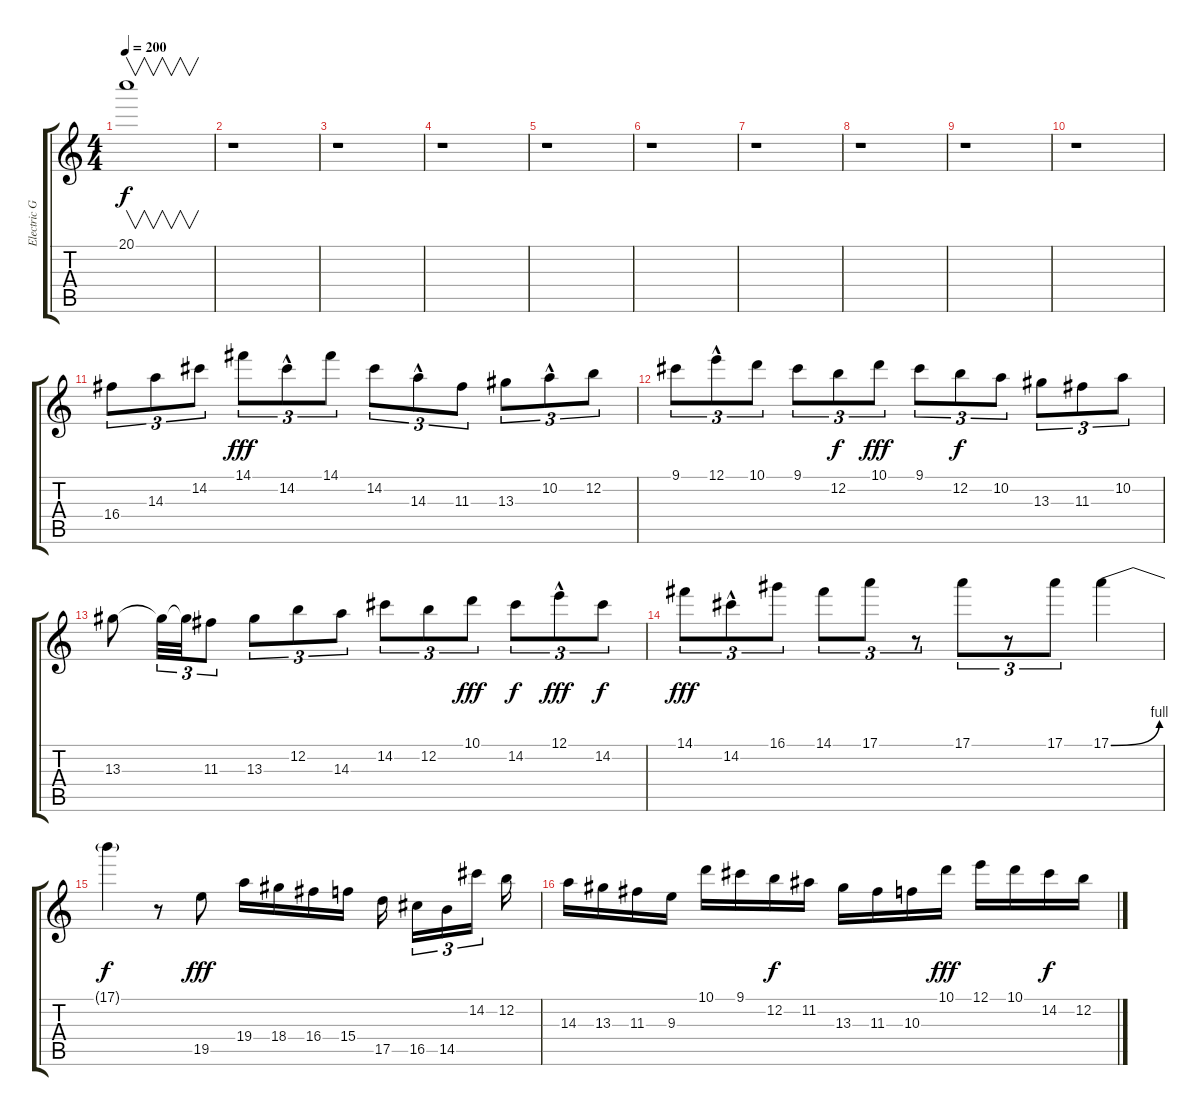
\track ("Electric Guitar" "Electric G") {instrument distortionguitar}
\staff {score tabs}
\tuning (E4 B3 G3 D3 A2 E2) {hide}
\ts (4 4)
\tempo 200
\clef g2
\ks c
20.1.1{v dy f} |
r.1 |
r.1 |
r.1 |
r.1 |
r.1 |
r.1 |
r.1 |
r.1 |
r.1 |
16.4.8{tu (3 2)} 14.3.8{tu (3 2)} 14.2.8{tu (3 2)} 14.1.8{tu (3 2) dy fff} 14.2{hac}.8{tu (3 2)} 14.1.8{tu (3 2)} 14.2.8{tu (3 2)} 14.3{hac}.8{tu (3 2)} 11.3.8{tu (3 2)} 13.3.8{tu (3 2)} 10.2{hac}.8{tu (3 2)} 12.2.8{tu (3 2)} |
9.1.8{tu (3 2)} 12.1{hac}.8{tu (3 2)} 10.1.8{tu (3 2)} 9.1.8{tu (3 2)} 12.2.8{tu (3 2) dy f} 10.1.8{tu (3 2) dy fff} 9.1.8{tu (3 2)} 12.2.8{tu (3 2) dy f} 10.2.8{tu (3 2)} 13.3.8{tu (3 2)} 11.3.8{tu (3 2)} 10.2.8{tu (3 2)} |
13.3.8 13.3{t}.32{tu (3 2)} 13.3{t}.32{tu (3 2)} 11.3.8{tu (3 2)} 13.3.8{tu (3 2)} 12.2.8{tu (3 2)} 14.3.8{tu (3 2)} 14.2.8{tu (3 2)} 12.2.8{tu (3 2)} 10.1.8{tu (3 2) dy fff} 14.2.8{tu (3 2) dy f} 12.1{hac}.8{tu (3 2) dy fff} 14.2.8{tu (3 2) dy f} |
14.1.8{tu (3 2) dy fff} 14.2{hac}.8{tu (3 2)} 16.1.8{tu (3 2)} 14.1.8{tu (3 2)} 17.1.8{tu (3 2)} r.8{tu (3 2)} 17.1.8{tu (3 2)} r.8{tu (3 2)} 17.1.8{tu (3 2)} 17.1{be (bend 0 0 60 4)}.4 |
17.1{t}.4{dy f} r.8 19.5.8{dy fff} 19.4.16 18.4.16 16.4.16 15.4.16 17.5.16 16.5.16{tu (3 2)} 14.5.16{tu (3 2)} 14.2.16{tu (3 2)} 12.2.16 |
14.3.16 13.3.16 11.3.16 9.3.16 10.1.16 9.1.16 12.2.16{dy f} 11.2.16 13.3.16 11.3.16 10.3.16 10.1.16{dy fff} 12.1.16 10.1.16 14.2.16{dy f} 12.2.16
